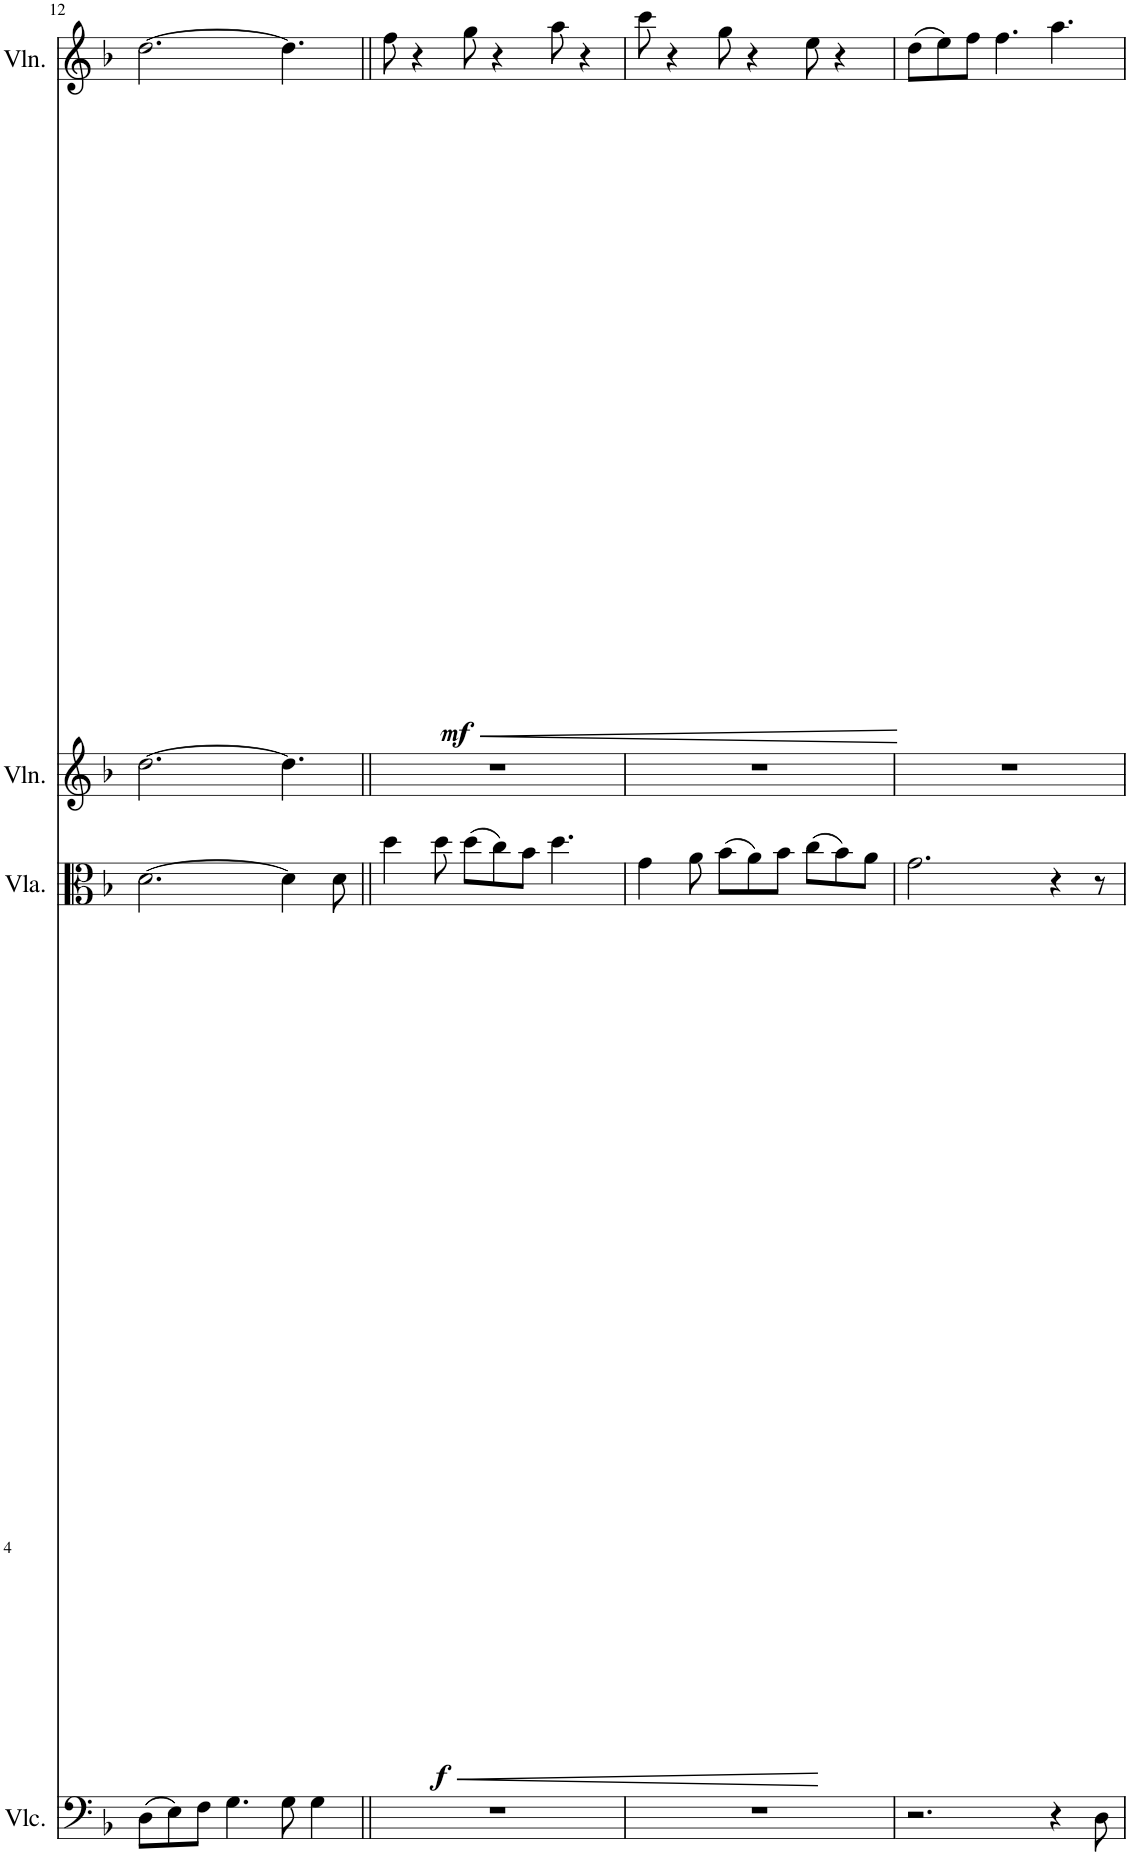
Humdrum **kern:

**kern	**kern	**dynam	**kern	**kern	**dynam
*part4	*part3	*part3	*part2	*part1	*part1
*staff4	*staff3	*staff3	*staff2	*staff1	*staff1
*I"Violoncello	*I"Viola	*	*I"Violin	*I"Violin	*
*I'Vlc.	*I'Vla.	*	*I'Vln.	*I'Vln.	*
!!LO:PB:g=z
*clefF4	*clefC3	*	*clefG2	*clefG2	*
*k[b-]	*k[b-]	*	*k[b-]	*k[b-]	*
*M9/8	*M9/8	*	*M9/8	*M9/8	*
=12	=12	=12	=12	=12	=12
(8D\L	[2.d\	.	[2.dd\	[2.dd\	.
8E\)	.	.	.	.	.
8F\J	.	.	.	.	.
4.G\	.	.	.	.	.
8G\	4d\]	.	4.dd\]	4.dd\]	.
4G\	.	.	.	.	.
.	8d\	.	.	.	.
=13||	=13||	=13||	=13||	=13||	=13||
!	!	!LO:HP:b	!	!	!LO:HP:b
!	!	!LO:DY:n=1:b	!	!	!LO:DY:n=1:b
8%9r	4dd\	< f	8%9r	8ff\	< mf
.	.	.	.	4r	.
.	8dd\	.	.	.	.
.	(8dd\L	.	.	8gg\	.
.	8cc\)	.	.	4r	.
.	8b-\J	.	.	.	.
.	4.dd\	.	.	8aa\	.
.	.	.	.	4r	.
.	.	[	.	.	[
=14	=14	=14	=14	=14	=14
8%9r	4g\	.	8%9r	8ccc\	.
.	.	.	.	4r	.
.	8a\	.	.	.	.
.	(8b-\L	.	.	8gg\	.
.	8a\)	.	.	4r	.
.	8b-\J	.	.	.	.
.	(8cc\L	.	.	8ee\	.
.	8b-\)	.	.	4r	.
.	8a\J	.	.	.	.
=15	=15	=15	=15	=15	=15
2.r	2.g\	.	8%9r	(8dd\L	.
.	.	.	.	8ee\)	.
.	.	.	.	8ff\J	.
.	.	.	.	4.ff\	.
4r	4r	.	.	4.aa\	.
8D\	8r	.	.	.	.
=	=	=	=	=	=
*-	*-	*-	*-	*-	*-
